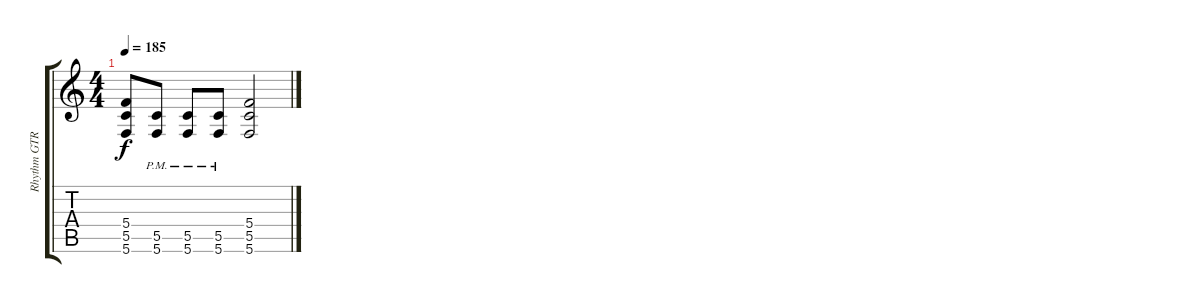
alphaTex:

\track ("Rhythm GTR 2" "Rhythm GTR") {instrument distortionguitar}
\staff {score tabs}
\tuning (D4 A3 F3 C3 G2 C2) {hide}
\ts (4 4)
\tempo 185
\clef g2
\ks aminor
(5.4{t} 5.5{t} 5.6{t}).8{dy f} (5.5{pm} 5.6{pm}).8 (5.5{pm} 5.6{pm}).8 (5.5{pm} 5.6{pm}).8 (5.4 5.5 5.6).2
